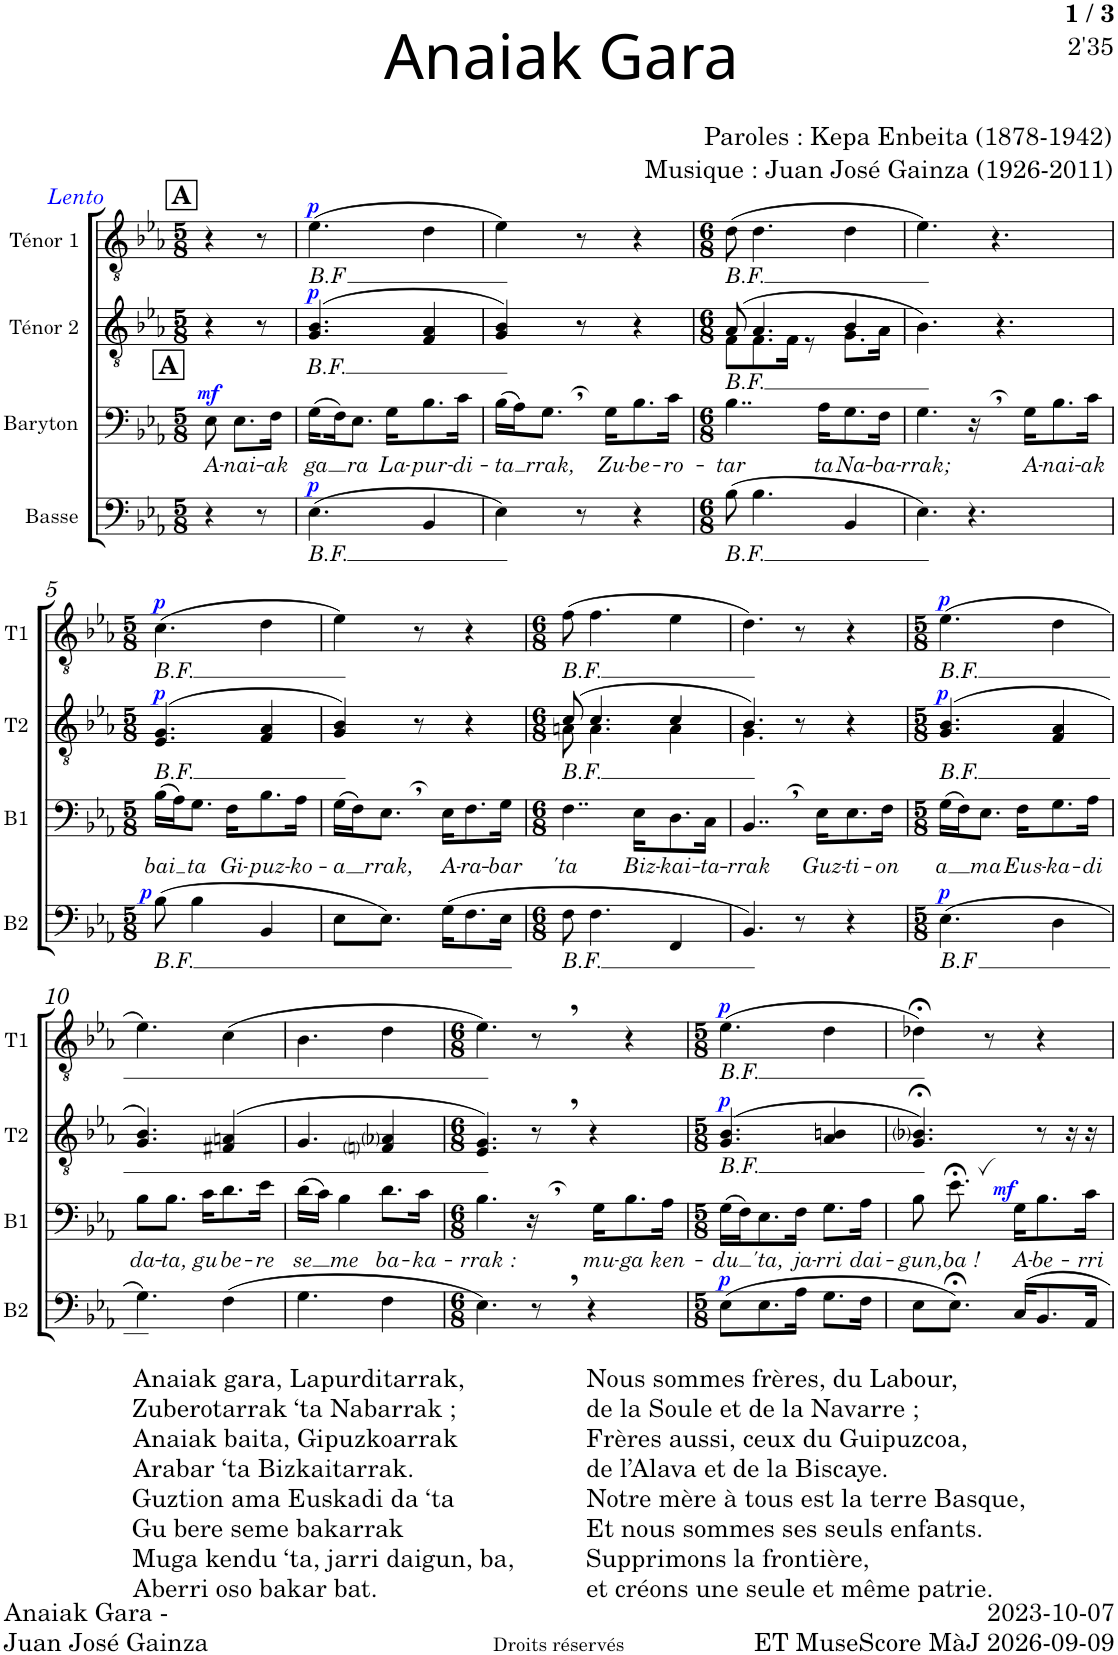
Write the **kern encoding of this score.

**kern	**text	**dynam	**kern	**text	**dynam	**kern	**text	**dynam	**kern	**text	**dynam
*part4	*part4	*part4	*part3	*part3	*part3	*part2	*part2	*part2	*part1	*part1	*part1
*staff4	*staff4	*staff4	*staff3	*staff3	*staff3	*staff2	*staff2	*staff2	*staff1	*staff1	*staff1
*I"Basse	*	*	*I"Baryton	*	*	*I"Ténor 2	*	*	*I"Ténor 1	*	*
*I'B2	*	*	*I'B1	*	*	*I'T2	*	*	*I'T1	*	*
*clefF4	*	*	*clefF4	*	*	*clefGv2	*	*	*clefGv2	*	*
*k[b-e-a-]	*	*	*k[b-e-a-]	*	*	*k[b-e-a-]	*	*	*k[b-e-a-]	*	*
*M5/8	*	*	*M5/8	*	*	*M5/8	*	*	*M5/8	*	*
!!LO:REH:place=s1:a:B:cj:t=A
!!LO:REH:place=s3:a:B:cj:t=A
=	=	=	=	=	=	=	=	=	=	=	=
!	!	!	!	!	!	!	!	!	!LO:TX:a:i:color=#0000FF:t=Lento	!	!
!	!	!	!	!LO:LY:b	!LO:DY:a	!	!	!	!	!	!
4r	.	.	8E-\	A-	mf	4r	.	.	4r	.	.
!	!	!	!	!LO:LY:b	!	!	!	!	!	!	!
.	.	.	8.E-\L	-nai-	.	.	.	.	.	.	.
8r	.	.	.	.	.	8r	.	.	8r	.	.
!	!	!	!	!LO:LY:b	!	!	!	!	!	!	!
.	.	.	16F\Jk	-ak	.	.	.	.	.	.	.
=1	=1	=1	=1	=1	=1	=1	=1	=1	=1	=1	=1
!	!LO:LY:b	!LO:DY:a	!	!LO:LY:b	!	!	!LO:LY:b	!LO:DY:a	!	!LO:LY:b	!LO:DY:a
(4.E-\	B.F.	p	(16G\LL	-ga	.	(>4.G/ 4.B-/	B.F.	p	(4.e-\	B.F	p
.	.	.	16F\L)	.	.	.	.	.	.	.	.
!	!	!	!	!LO:LY:b	!	!	!	!	!	!	!
.	.	.	8.E-\J	ra	.	.	.	.	.	.	.
!	!	!	!	!LO:LY:b	!	!	!	!	!	!	!
.	.	.	16G\KL	La-	.	.	.	.	.	.	.
!	!	!	!	!LO:LY:b	!	!	!	!	!	!	!
4BB-/	.	.	8.B-\	-pur-	.	4F/ 4A-/	.	.	4d\	.	.
!	!	!	!	!LO:LY:b	!	!	!	!	!	!	!
.	.	.	16c\Jk	-di-	.	.	.	.	.	.	.
=2	=2	=2	=2	=2	=2	=2	=2	=2	=2	=2	=2
!	!	!	!	!LO:LY:b	!	!	!	!	!	!	!
4E-\)	.	.	(16B-\LL	-ta	.	4G/ 4B-/)	.	.	4e-\)	.	.
.	.	.	16A-\J)	.	.	.	.	.	.	.	.
!	!	!	!	!LO:LY:b	!	!	!	!	!	!	!
.	.	.	8.G,\J	rrak,	.	.	.	.	.	.	.
8r	.	.	.	.	.	8r	.	.	8r	.	.
!	!	!	!	!LO:LY:b	!	!	!	!	!	!	!
.	.	.	16G\KL	Zu-	.	.	.	.	.	.	.
!	!	!	!	!LO:LY:b	!	!	!	!	!	!	!
4r	.	.	8.B-\	-be-	.	4r	.	.	4r	.	.
!	!	!	!	!LO:LY:b	!	!	!	!	!	!	!
.	.	.	16c\Jk	-ro-	.	.	.	.	.	.	.
=3	=3	=3	=3	=3	=3	=3	=3	=3	=3	=3	=3
*M6/8	*	*	*M6/8	*	*	*M6/8	*	*	*M6/8	*	*
!	!LO:LY:b	!	!	!LO:LY:b	!	!	!LO:LY:b	!	!	!LO:LY:b	!
*	*	*	*	*	*	*^	*	*	*	*	*
(8B-\	B.F.	.	4..B-\	-tar	.	(8A-/	8F\L	B.F.	.	(8d\	B.F.	.
4.B-\	.	.	.	.	.	4.A-/	8.F\	.	.	4.d\	.	.
.	.	.	.	.	.	.	16F\Jk	.	.	.	.	.
.	.	.	.	.	.	.	8r	.	.	.	.	.
!	!	!	!	!LO:LY:b	!	!	!	!	!	!	!	!
.	.	.	16A-\KL	ta	.	.	.	.	.	.	.	.
!	!	!	!	!LO:LY:b	!	!	!	!	!	!	!	!
4BB-/	.	.	8.G\	Na-	.	4B-/	8.G\L	.	.	4d\	.	.
!	!	!	!	!LO:LY:b	!	!	!	!	!	!	!	!
.	.	.	16F\Jk	-ba-	.	.	16A-\Jk	.	.	.	.	.
=4	=4	=4	=4	=4	=4	=4	=4	=4	=4	=4	=4	=4
!	!	!	!	!LO:LY:b	!	!	!	!	!	!	!	!
*	*	*	*	*	*	*v	*v	*	*	*	*	*
4.E-\)	.	.	4.G\	-rrak;	.	4.B-\)	.	.	4.e-\)	.	.
4.r	.	.	16r	.	.	4.r	.	.	4.r	.	.
!	!	!	!	!LO:LY:b	!	!	!	!	!	!	!
.	.	.	16G\KL	A-	.	.	.	.	.	.	.
!	!	!	!	!LO:LY:b	!	!	!	!	!	!	!
.	.	.	8.B-\	-nai-	.	.	.	.	.	.	.
!	!	!	!	!LO:LY:b	!	!	!	!	!	!	!
.	.	.	16c\Jk	-ak	.	.	.	.	.	.	.
!!LO:LB:g=z
=5	=5	=5	=5	=5	=5	=5	=5	=5	=5	=5	=5
*M5/8	*	*	*M5/8	*	*	*M5/8	*	*	*M5/8	*	*
!	!LO:LY:b	!LO:DY:a	!	!LO:LY:b	!	!	!LO:LY:b	!LO:DY:a	!	!LO:LY:b	!LO:DY:a
(8B-\	B.F.	p	(16B-\LL	bai	.	(>4.E-/ 4.G/	B.F.	p	(4.c\	B.F.	p
.	.	.	16A-\J)	.	.	.	.	.	.	.	.
!	!	!	!	!LO:LY:b	!	!	!	!	!	!	!
4B-\	.	.	8.G\J	ta	.	.	.	.	.	.	.
!	!	!	!	!LO:LY:b	!	!	!	!	!	!	!
.	.	.	16F\KL	Gi-	.	.	.	.	.	.	.
!	!	!	!	!LO:LY:b	!	!	!	!	!	!	!
4BB-/	.	.	8.B-\	-puz-	.	4F/ 4A-/	.	.	4d\	.	.
!	!	!	!	!LO:LY:b	!	!	!	!	!	!	!
.	.	.	16A-\Jk	-ko-	.	.	.	.	.	.	.
=6	=6	=6	=6	=6	=6	=6	=6	=6	=6	=6	=6
!	!	!	!	!LO:LY:b	!	!	!	!	!	!	!
8E-\L	.	.	(16G\LL	-a	.	4G/ 4B-/)	.	.	4e-\)	.	.
.	.	.	16F\J)	.	.	.	.	.	.	.	.
!	!	!	!	!LO:LY:b	!	!	!	!	!	!	!
8.E-\J)	.	.	8.E-,\J	rrak,	.	.	.	.	.	.	.
.	.	.	.	.	.	8r	.	.	8r	.	.
!	!	!	!	!LO:LY:b	!	!	!	!	!	!	!
(16G\KL	.	.	16E-\KL	A-	.	.	.	.	.	.	.
!	!	!	!	!LO:LY:b	!	!	!	!	!	!	!
8.F\	.	.	8.F\	-ra-	.	4r	.	.	4r	.	.
!	!	!	!	!LO:LY:b	!	!	!	!	!	!	!
16E-\Jk	.	.	16G\Jk	-bar	.	.	.	.	.	.	.
=7	=7	=7	=7	=7	=7	=7	=7	=7	=7	=7	=7
*M6/8	*	*	*M6/8	*	*	*M6/8	*	*	*M6/8	*	*
!	!LO:LY:b	!	!	!LO:LY:b	!	!	!LO:LY:b	!	!	!LO:LY:b	!
*	*	*	*	*	*	*^	*	*	*	*	*
8F\	B.F.	.	4..F\	'ta	.	(8c/	8An\	B.F.	.	(8f\	B.F.	.
4.F\	.	.	.	.	.	4.c/	4.A\	.	.	4.f\	.	.
!	!	!	!	!LO:LY:b	!	!	!	!	!	!	!	!
.	.	.	16E-\KL	Biz-	.	.	.	.	.	.	.	.
!	!	!	!	!LO:LY:b	!	!	!	!	!	!	!	!
4FF/	.	.	8.D\	-kai-	.	4c/	4A\	.	.	4e-\	.	.
!	!	!	!	!LO:LY:b	!	!	!	!	!	!	!	!
.	.	.	16C\Jk	-ta-	.	.	.	.	.	.	.	.
=8	=8	=8	=8	=8	=8	=8	=8	=8	=8	=8	=8	=8
!	!	!	!	!LO:LY:b	!	!	!	!	!	!	!	!
4.BB-/)	.	.	4..BB-,/	-rrak	.	4.B-/)	4.G\	.	.	4.d\)	.	.
8r	.	.	.	.	.	8r	4.ryy	.	.	8r	.	.
!	!	!	!	!LO:LY:b	!	!	!	!	!	!	!	!
.	.	.	16E-\KL	Guz-	.	.	.	.	.	.	.	.
!	!	!	!	!LO:LY:b	!	!	!	!	!	!	!	!
4r	.	.	8.E-\	-ti-	.	4r	.	.	.	4r	.	.
!	!	!	!	!LO:LY:b	!	!	!	!	!	!	!	!
.	.	.	16F\Jk	-on	.	.	.	.	.	.	.	.
*	*	*	*	*	*	*v	*v	*	*	*	*	*
=9	=9	=9	=9	=9	=9	=9	=9	=9	=9	=9	=9
*M5/8	*	*	*M5/8	*	*	*M5/8	*	*	*M5/8	*	*
!	!LO:LY:b	!LO:DY:a	!	!LO:LY:b	!	!	!LO:LY:b	!LO:DY:a	!	!LO:LY:b	!LO:DY:a
(4.E-\	B.F	p	(16G\LL	a	.	(>4.G/ 4.B-/	B.F.	p	(4.e-\	B.F.	p
.	.	.	16F\J)	.	.	.	.	.	.	.	.
!	!	!	!	!LO:LY:b	!	!	!	!	!	!	!
.	.	.	8.E-\J	ma	.	.	.	.	.	.	.
!	!	!	!	!LO:LY:b	!	!	!	!	!	!	!
.	.	.	16F\KL	Eus-	.	.	.	.	.	.	.
!	!	!	!	!LO:LY:b	!	!	!	!	!	!	!
4D\	.	.	8.G\	-ka-	.	4F/ 4A-/	.	.	4d\	.	.
!	!	!	!	!LO:LY:b	!	!	!	!	!	!	!
.	.	.	16A-\Jk	-di	.	.	.	.	.	.	.
!!LO:LB:g=z
=10	=10	=10	=10	=10	=10	=10	=10	=10	=10	=10	=10
!	!	!	!	!LO:LY:b	!	!	!	!	!	!	!
4.G\)	.	.	8B-\L	da-	.	4.G/ 4.B-/)	.	.	4.e-\)	.	.
!	!	!	!	!LO:LY:b	!	!	!	!	!	!	!
.	.	.	8.B-\J	-ta,	.	.	.	.	.	.	.
!	!	!	!	!LO:LY:b	!	!	!	!	!	!	!
.	.	.	16c\KL	gu	.	.	.	.	.	.	.
!	!	!	!	!LO:LY:b	!	!	!	!	!	!	!
(4F\	.	.	8.d\	be-	.	(>4F#X/ 4An/	.	.	(4c\	.	.
!	!	!	!	!LO:LY:b	!	!	!	!	!	!	!
.	.	.	16e-\Jk	-re	.	.	.	.	.	.	.
=11	=11	=11	=11	=11	=11	=11	=11	=11	=11	=11	=11
!	!	!	!	!LO:LY:b	!	!	!	!	!	!	!
4.G\	.	.	(16d\LL	se	.	4.G/	.	.	4.B-\	.	.
.	.	.	16c\JJ)	.	.	.	.	.	.	.	.
!	!	!	!	!LO:LY:b	!	!	!	!	!	!	!
.	.	.	4B-\	me	.	.	.	.	.	.	.
!	!	!	!	!LO:LY:b	!	!	!	!	!	!	!
4F\	.	.	8.d\L	ba-	.	4Fni/ 4A-i/	.	.	4d\	.	.
!	!	!	!	!LO:LY:b	!	!	!	!	!	!	!
.	.	.	16c\Jk	-ka-	.	.	.	.	.	.	.
=12	=12	=12	=12	=12	=12	=12	=12	=12	=12	=12	=12
*M6/8	*	*	*M6/8	*	*	*M6/8	*	*	*M6/8	*	*
!	!	!	!	!LO:LY:b	!	!	!	!	!	!	!
4.E-\)	.	.	4.B-\	-rrak :	.	4.E-/ 4.G/)	.	.	4.e-\)	.	.
8r	.	.	16r	.	.	8r	.	.	8r	.	.
!	!	!	!	!LO:LY:b	!	!	!	!	!	!	!
.	.	.	16G\KL	mu-	.	.	.	.	.	.	.
!	!	!	!	!LO:LY:b	!	!	!	!	!	!	!
4r	.	.	8.B-\	-ga	.	4r	.	.	4r	.	.
!	!	!	!	!LO:LY:b	!	!	!	!	!	!	!
.	.	.	16A-\Jk	ken-	.	.	.	.	.	.	.
=13	=13	=13	=13	=13	=13	=13	=13	=13	=13	=13	=13
*M5/8	*	*	*M5/8	*	*	*M5/8	*	*	*M5/8	*	*
!	!	!LO:DY:a	!	!LO:LY:b	!	!	!LO:LY:b	!LO:DY:a	!	!LO:LY:b	!LO:DY:a
(8E-\L	.	p	(16G\LL	-du	.	(>4.G/ 4.B-/	B.F.	p	(4.e-\	B.F.	p
.	.	.	16F\J)	.	.	.	.	.	.	.	.
!	!	!	!	!LO:LY:b	!	!	!	!	!	!	!
8.E-\	.	.	8.E-\	'ta,	.	.	.	.	.	.	.
!	!	!	!	!LO:LY:b	!	!	!	!	!	!	!
16A-\JL	.	.	16F\Jk	ja-	.	.	.	.	.	.	.
!	!	!	!	!LO:LY:b	!	!	!	!	!	!	!
8.G\L	.	.	8.G\L	-rri	.	4A-/ 4Bn/	.	.	4d\	.	.
!	!	!	!	!LO:LY:b	!	!	!	!	!	!	!
16F\Jk	.	.	16A-\Jk	dai-	.	.	.	.	.	.	.
=14	=14	=14	=14	=14	=14	=14	=14	=14	=14	=14	=14
!	!	!	!	!LO:LY:b	!	!	!	!	!	!	!
8E-\L	.	.	8B-\	-gun,	.	4.G/;< 4.B-i/;<)	.	.	4d-X;<\)	.	.
!	!	!	!	!LO:LY:b	!	!	!	!	!	!	!
8.E-;<\J)	.	.	8.e-;<,\	ba !	.	.	.	.	.	.	.
.	.	.	.	.	.	.	.	.	8r	.	.
!	!	!	!	!LO:LY:b	!LO:DY:a	!	!	!	!	!	!
16C/KL	.	.	16G\KL	A-	mf	.	.	.	.	.	.
!	!	!	!	!LO:LY:b	!	!	!	!	!	!	!
8.BB-/	.	.	8.B-\	-be-	.	8r	.	.	4r	.	.
.	.	.	.	.	.	16r	.	.	.	.	.
!	!	!	!	!LO:LY:b	!	!	!	!	!	!	!
16AA-/Jk	.	.	16c\Jk	-rri	.	16r	.	.	.	.	.
=	=	=	=	=	=	=	=	=	=	=	=
*-	*-	*-	*-	*-	*-	*-	*-	*-	*-	*-	*-
